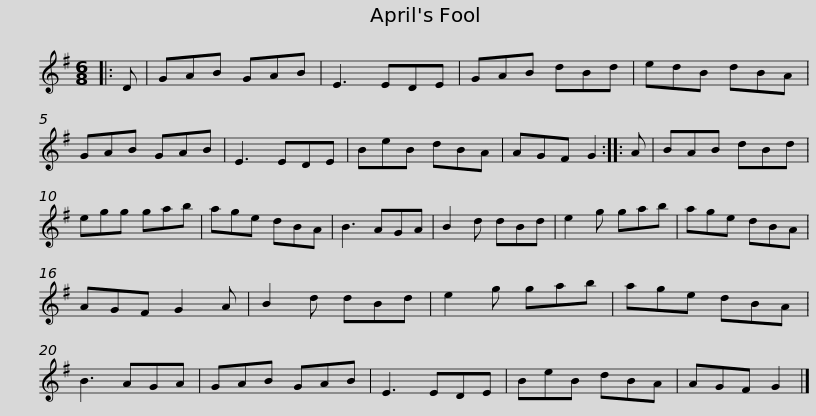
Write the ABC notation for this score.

X:1
L:1/8
M:6/8
I:linebreak $
K:G
V:1 treble
V:1
|: D | GAB GAB | E3 EDE | GAB dBd | edB dBA | %5
 GAB GAB | E3 EDE | BeB dBA |$ AGF G2 :: A | %10
 BAB dBd | egg gab | age dBA | B3 AGA | B2 d dBd | %15
 e2 g gab |$ age dBA | AGF G2 A | B2 d dBd | e2 g gab | %20
 age dBA | B3 AGA | GAB GAB | E3 EDE |$ BeB dBA | %25
 AGF G2 |] %26
